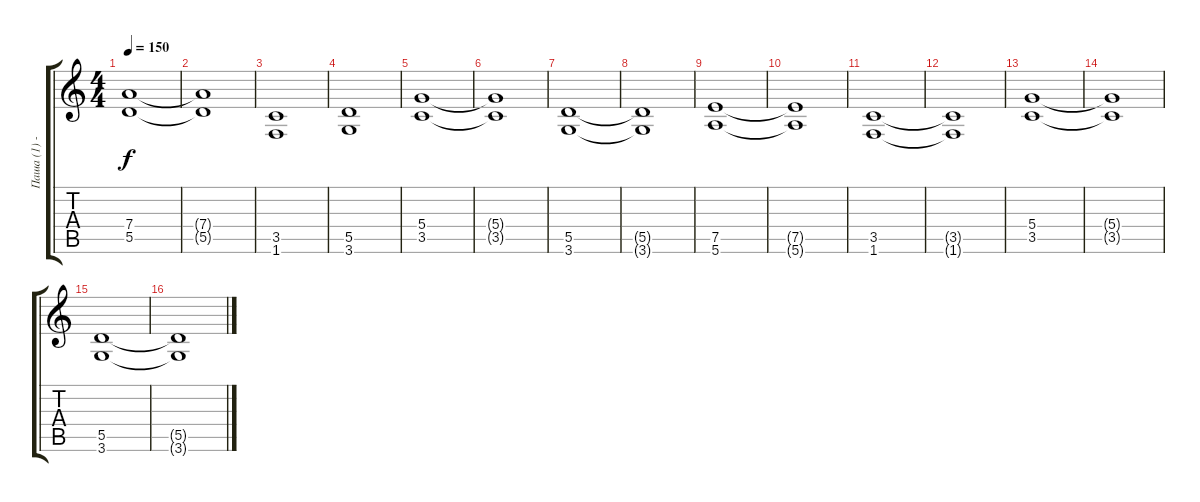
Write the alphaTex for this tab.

\track ("Паша (1) - гитара" "Паша (1) -") {instrument distortionguitar}
\staff {score tabs}
\tuning (E4 B3 G3 D3 A2 E2) {hide}
\ts (4 4)
\tempo 150
\clef g2
\ks c
(7.4 5.5).1{dy f} |
(7.4{t} 5.5{t}).1 |
(3.5 1.6).1 |
(5.5 3.6).1 |
(5.4 3.5).1 |
(5.4{t} 3.5{t}).1 |
(5.5 3.6).1 |
(5.5{t} 3.6{t}).1 |
(7.5 5.6).1 |
(7.5{t} 5.6{t}).1 |
(3.5 1.6).1 |
(3.5{t} 1.6{t}).1 |
(5.4 3.5).1 |
(5.4{t} 3.5{t}).1 |
(5.5 3.6).1 |
(5.5{t} 3.6{t}).1
